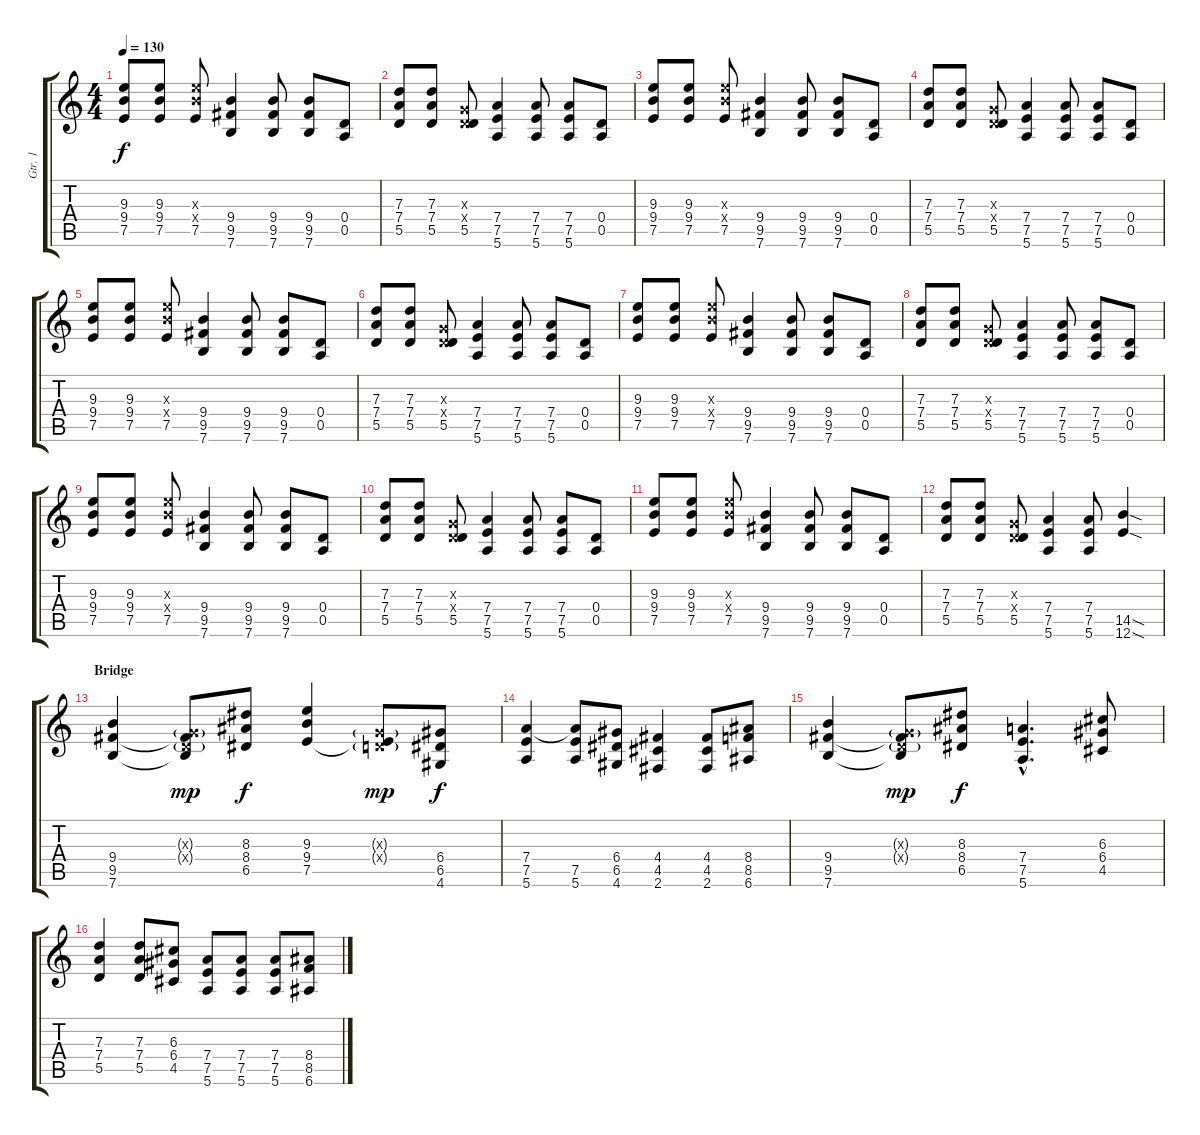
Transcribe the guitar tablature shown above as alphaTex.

\track ("Gtr. 1" "Gtr. 1") {instrument distortionguitar}
\staff {score tabs}
\tuning (E4 B3 G3 D3 A2 E2) {hide}
\ts (4 4)
\tempo 130
\clef g2
\ks c
(9.3 9.4 7.5).8{dy f} (9.3 9.4 7.5).8 (9.3{x} 9.4{x} 7.5).8 (9.4 9.5 7.6).4 (9.4 9.5 7.6).8 (9.4 9.5 7.6).8 (0.4 0.5).8 |
(7.3 7.4 5.5).8 (7.3 7.4 5.5).8 (0.3{x} 0.4{x} 5.5).8 (7.4 7.5 5.6).4 (7.4 7.5 5.6).8 (7.4 7.5 5.6).8 (0.4 0.5).8 |
(9.3 9.4 7.5).8 (9.3 9.4 7.5).8 (9.3{x} 9.4{x} 7.5).8 (9.4 9.5 7.6).4 (9.4 9.5 7.6).8 (9.4 9.5 7.6).8 (0.4 0.5).8 |
(7.3 7.4 5.5).8 (7.3 7.4 5.5).8 (0.3{x} 0.4{x} 5.5).8 (7.4 7.5 5.6).4 (7.4 7.5 5.6).8 (7.4 7.5 5.6).8 (0.4 0.5).8 |
(9.3 9.4 7.5).8 (9.3 9.4 7.5).8 (9.3{x} 9.4{x} 7.5).8 (9.4 9.5 7.6).4 (9.4 9.5 7.6).8 (9.4 9.5 7.6).8 (0.4 0.5).8 |
(7.3 7.4 5.5).8 (7.3 7.4 5.5).8 (0.3{x} 0.4{x} 5.5).8 (7.4 7.5 5.6).4 (7.4 7.5 5.6).8 (7.4 7.5 5.6).8 (0.4 0.5).8 |
(9.3 9.4 7.5).8 (9.3 9.4 7.5).8 (9.3{x} 9.4{x} 7.5).8 (9.4 9.5 7.6).4 (9.4 9.5 7.6).8 (9.4 9.5 7.6).8 (0.4 0.5).8 |
(7.3 7.4 5.5).8 (7.3 7.4 5.5).8 (0.3{x} 0.4{x} 5.5).8 (7.4 7.5 5.6).4 (7.4 7.5 5.6).8 (7.4 7.5 5.6).8 (0.4 0.5).8 |
(9.3 9.4 7.5).8 (9.3 9.4 7.5).8 (9.3{x} 9.4{x} 7.5).8 (9.4 9.5 7.6).4 (9.4 9.5 7.6).8 (9.4 9.5 7.6).8 (0.4 0.5).8 |
(7.3 7.4 5.5).8 (7.3 7.4 5.5).8 (0.3{x} 0.4{x} 5.5).8 (7.4 7.5 5.6).4 (7.4 7.5 5.6).8 (7.4 7.5 5.6).8 (0.4 0.5).8 |
(9.3 9.4 7.5).8 (9.3 9.4 7.5).8 (9.3{x} 9.4{x} 7.5).8 (9.4 9.5 7.6).4 (9.4 9.5 7.6).8 (9.4 9.5 7.6).8 (0.4 0.5).8 |
(7.3 7.4 5.5).8 (7.3 7.4 5.5).8 (0.3{x} 0.4{x} 5.5).8 (7.4 7.5 5.6).4 (7.4 7.5 5.6).8 (14.5{sod} 12.6{sod}).4 |
\section ("" "Bridge")
(9.4 9.5 7.6).4 (0.3{g x} 0.4{g x} 9.5{t} 7.6{t}).8{dy mp} (8.3 8.4 6.5).8{dy f} (9.3 9.4 7.5).4 (0.3{g x} 0.4{g x} 7.5{t}).8{dy mp} (6.4 6.5 4.6).8{dy f} |
(7.4 7.5 5.6).4 (7.4{t} 7.5 5.6).8 (6.4 6.5 4.6).8 (4.4 4.5 2.6).4 (4.4 4.5 2.6).8 (8.4 8.5 6.6).8 |
(9.4 9.5 7.6).4 (0.3{g x} 0.4{g x} 9.5{t} 7.6{t}).8{dy mp} (8.3 8.4 6.5).8{dy f} (7.4{hac} 7.5{hac} 5.6{hac}).4{d} (6.3 6.4 4.5).8 |
(7.3 7.4 5.5).4 (7.3 7.4 5.5).8 (6.3 6.4 4.5).8 (7.4 7.5 5.6).8 (7.4 7.5 5.6).8 (7.4 7.5 5.6).8 (8.4 8.5 6.6).8
